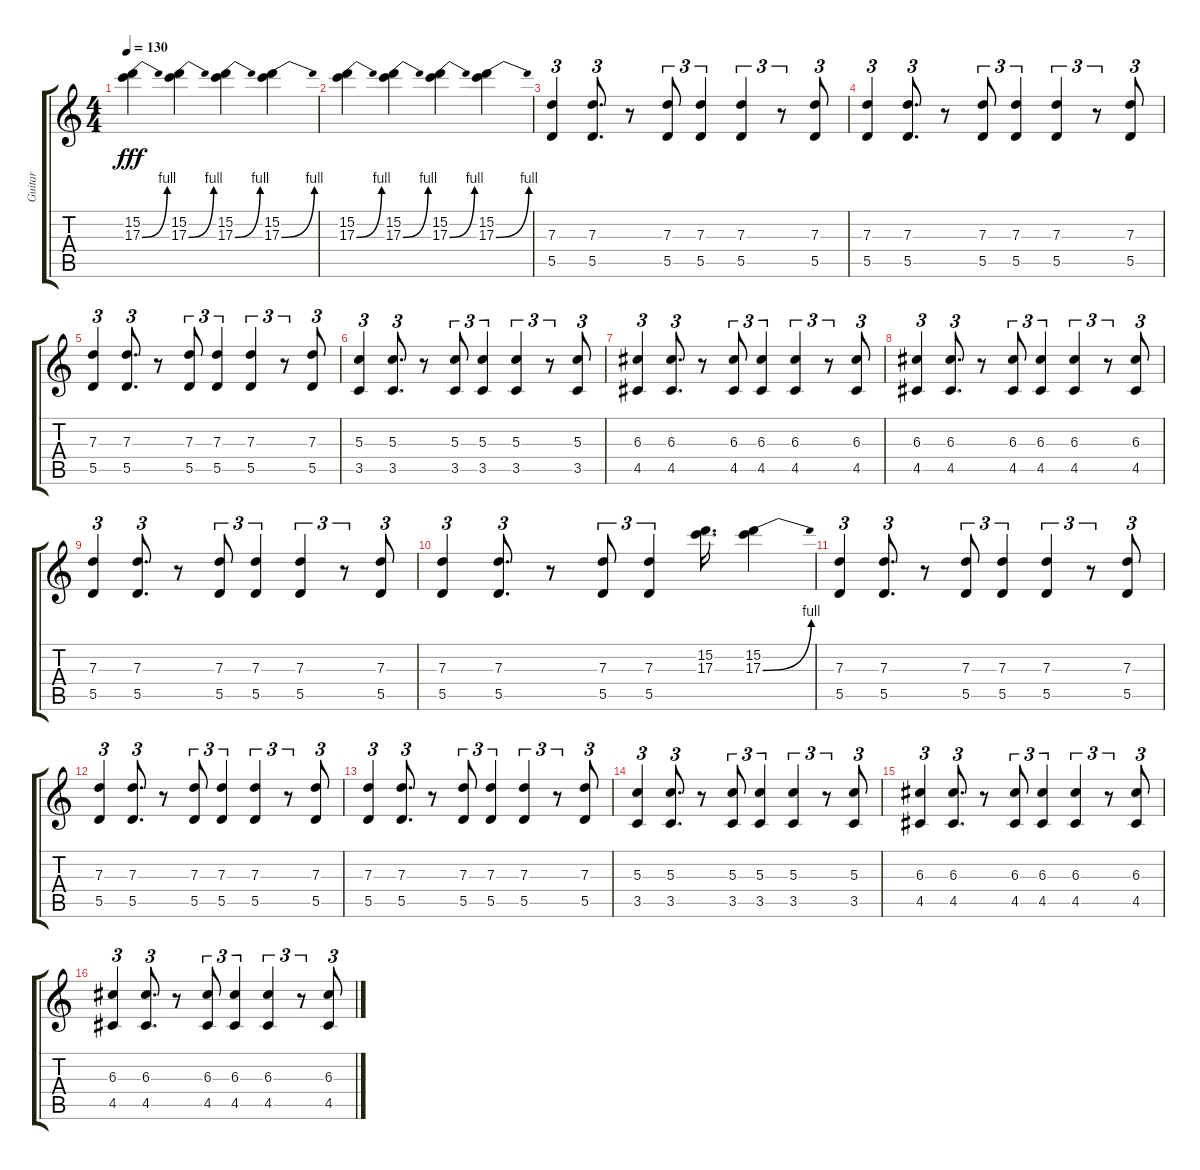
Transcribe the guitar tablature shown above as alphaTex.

\track ("Guitar" "Guitar") {instrument overdrivenguitar}
\staff {score tabs}
\tuning (E4 B3 G3 D3 A2 D2) {hide}
\ts (4 4)
\tempo 130
\clef g2
\ks c
(15.2 17.3{be (bend 0 0 60 4)}).4{dy fff} (15.2 17.3{be (bend 0 0 60 4)}).4 (15.2 17.3{be (bend 0 0 60 4)}).4 (15.2 17.3{be (bend 0 0 60 4)}).4 |
(15.2 17.3{be (bend 0 0 60 4)}).4 (15.2 17.3{be (bend 0 0 60 4)}).4 (15.2 17.3{be (bend 0 0 60 4)}).4 (15.2 17.3{be (bend 0 0 60 4)}).4 |
(7.3 5.5).4{tu (3 2)} (7.3 5.5).8{d tu (3 2)} r.8 (7.3 5.5).8{tu (3 2)} (7.3 5.5).4{tu (3 2)} (7.3 5.5).4{tu (3 2)} r.8{tu (3 2)} (7.3 5.5).8{tu (3 2)} |
(7.3 5.5).4{tu (3 2)} (7.3 5.5).8{d tu (3 2)} r.8 (7.3 5.5).8{tu (3 2)} (7.3 5.5).4{tu (3 2)} (7.3 5.5).4{tu (3 2)} r.8{tu (3 2)} (7.3 5.5).8{tu (3 2)} |
(7.3 5.5).4{tu (3 2)} (7.3 5.5).8{d tu (3 2)} r.8 (7.3 5.5).8{tu (3 2)} (7.3 5.5).4{tu (3 2)} (7.3 5.5).4{tu (3 2)} r.8{tu (3 2)} (7.3 5.5).8{tu (3 2)} |
(5.3 3.5).4{tu (3 2)} (5.3 3.5).8{d tu (3 2)} r.8 (5.3 3.5).8{tu (3 2)} (5.3 3.5).4{tu (3 2)} (5.3 3.5).4{tu (3 2)} r.8{tu (3 2)} (5.3 3.5).8{tu (3 2)} |
(6.3 4.5).4{tu (3 2)} (6.3 4.5).8{d tu (3 2)} r.8 (6.3 4.5).8{tu (3 2)} (6.3 4.5).4{tu (3 2)} (6.3 4.5).4{tu (3 2)} r.8{tu (3 2)} (6.3 4.5).8{tu (3 2)} |
(6.3 4.5).4{tu (3 2)} (6.3 4.5).8{d tu (3 2)} r.8 (6.3 4.5).8{tu (3 2)} (6.3 4.5).4{tu (3 2)} (6.3 4.5).4{tu (3 2)} r.8{tu (3 2)} (6.3 4.5).8{tu (3 2)} |
(7.3 5.5).4{tu (3 2)} (7.3 5.5).8{d tu (3 2)} r.8 (7.3 5.5).8{tu (3 2)} (7.3 5.5).4{tu (3 2)} (7.3 5.5).4{tu (3 2)} r.8{tu (3 2)} (7.3 5.5).8{tu (3 2)} |
(7.3 5.5).4{tu (3 2)} (7.3 5.5).8{d tu (3 2)} r.8 (7.3 5.5).8{tu (3 2)} (7.3 5.5).4{tu (3 2)} (15.2 17.3).16{d} (15.2 17.3{be (bend 0 0 60 4)}).4 |
(7.3 5.5).4{tu (3 2)} (7.3 5.5).8{d tu (3 2)} r.8 (7.3 5.5).8{tu (3 2)} (7.3 5.5).4{tu (3 2)} (7.3 5.5).4{tu (3 2)} r.8{tu (3 2)} (7.3 5.5).8{tu (3 2)} |
(7.3 5.5).4{tu (3 2)} (7.3 5.5).8{d tu (3 2)} r.8 (7.3 5.5).8{tu (3 2)} (7.3 5.5).4{tu (3 2)} (7.3 5.5).4{tu (3 2)} r.8{tu (3 2)} (7.3 5.5).8{tu (3 2)} |
(7.3 5.5).4{tu (3 2)} (7.3 5.5).8{d tu (3 2)} r.8 (7.3 5.5).8{tu (3 2)} (7.3 5.5).4{tu (3 2)} (7.3 5.5).4{tu (3 2)} r.8{tu (3 2)} (7.3 5.5).8{tu (3 2)} |
(5.3 3.5).4{tu (3 2)} (5.3 3.5).8{d tu (3 2)} r.8 (5.3 3.5).8{tu (3 2)} (5.3 3.5).4{tu (3 2)} (5.3 3.5).4{tu (3 2)} r.8{tu (3 2)} (5.3 3.5).8{tu (3 2)} |
(6.3 4.5).4{tu (3 2)} (6.3 4.5).8{d tu (3 2)} r.8 (6.3 4.5).8{tu (3 2)} (6.3 4.5).4{tu (3 2)} (6.3 4.5).4{tu (3 2)} r.8{tu (3 2)} (6.3 4.5).8{tu (3 2)} |
(6.3 4.5).4{tu (3 2)} (6.3 4.5).8{d tu (3 2)} r.8 (6.3 4.5).8{tu (3 2)} (6.3 4.5).4{tu (3 2)} (6.3 4.5).4{tu (3 2)} r.8{tu (3 2)} (6.3 4.5).8{tu (3 2)}
